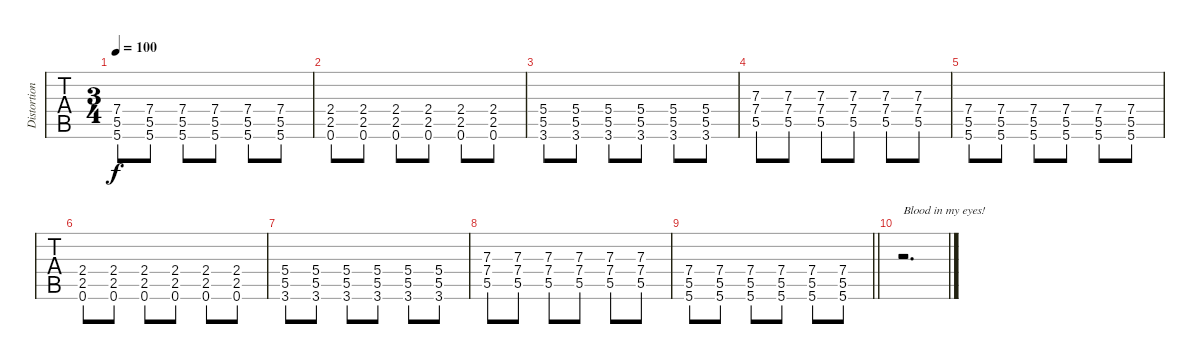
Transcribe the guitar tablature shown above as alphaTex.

\track ("Distortion Guitar-1" "Distortion") {instrument distortionguitar}
\staff {tabs}
\tuning (E4 B3 G3 D3 A2 E2) {hide}
\ts (3 4)
\tempo 100
\clef g2
\ks c
(7.4 5.5 5.6).8{dy f} (7.4 5.5 5.6).8 (7.4 5.5 5.6).8 (7.4 5.5 5.6).8 (7.4 5.5 5.6).8 (7.4 5.5 5.6).8 |
(2.4 2.5 0.6).8 (2.4 2.5 0.6).8 (2.4 2.5 0.6).8 (2.4 2.5 0.6).8 (2.4 2.5 0.6).8 (2.4 2.5 0.6).8 |
(5.4 5.5 3.6).8 (5.4 5.5 3.6).8 (5.4 5.5 3.6).8 (5.4 5.5 3.6).8 (5.4 5.5 3.6).8 (5.4 5.5 3.6).8 |
(7.3 7.4 5.5).8 (7.3 7.4 5.5).8 (7.3 7.4 5.5).8 (7.3 7.4 5.5).8 (7.3 7.4 5.5).8 (7.3 7.4 5.5).8 |
(7.4 5.5 5.6).8 (7.4 5.5 5.6).8 (7.4 5.5 5.6).8 (7.4 5.5 5.6).8 (7.4 5.5 5.6).8 (7.4 5.5 5.6).8 |
(2.4 2.5 0.6).8 (2.4 2.5 0.6).8 (2.4 2.5 0.6).8 (2.4 2.5 0.6).8 (2.4 2.5 0.6).8 (2.4 2.5 0.6).8 |
(5.4 5.5 3.6).8 (5.4 5.5 3.6).8 (5.4 5.5 3.6).8 (5.4 5.5 3.6).8 (5.4 5.5 3.6).8 (5.4 5.5 3.6).8 |
(7.3 7.4 5.5).8 (7.3 7.4 5.5).8 (7.3 7.4 5.5).8 (7.3 7.4 5.5).8 (7.3 7.4 5.5).8 (7.3 7.4 5.5).8 |
\barLineRight lightlight
(7.4 5.5 5.6).8 (7.4 5.5 5.6).8 (7.4 5.5 5.6).8 (7.4 5.5 5.6).8 (7.4 5.5 5.6).8 (7.4 5.5 5.6).8 |
r.2{d txt "Blood in my eyes!"}
